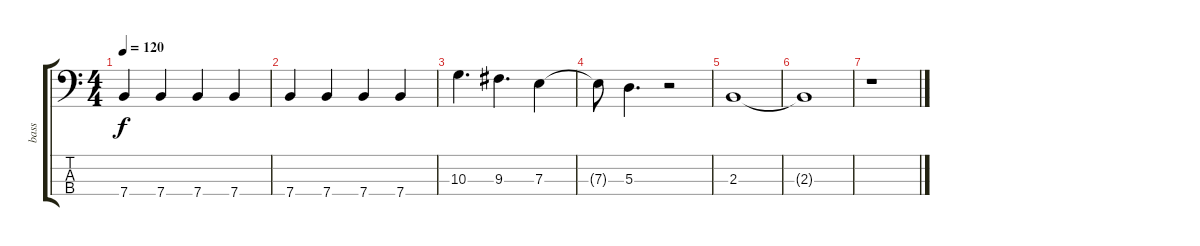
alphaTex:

\track ("bass" "bass") {instrument electricbassfinger}
\staff {score tabs}
\tuning (G2 D2 A1 E1) {hide}
\ts (4 4)
\tempo 120
\clef f4
\ks c
7.4.4{dy f} 7.4.4 7.4.4 7.4.4 |
7.4.4 7.4.4 7.4.4 7.4.4 |
10.3.4{d} 9.3.4{d} 7.3.4 |
7.3{t}.8 5.3.4{d} r.2 |
2.3.1 |
2.3{t}.1 |
r.1
